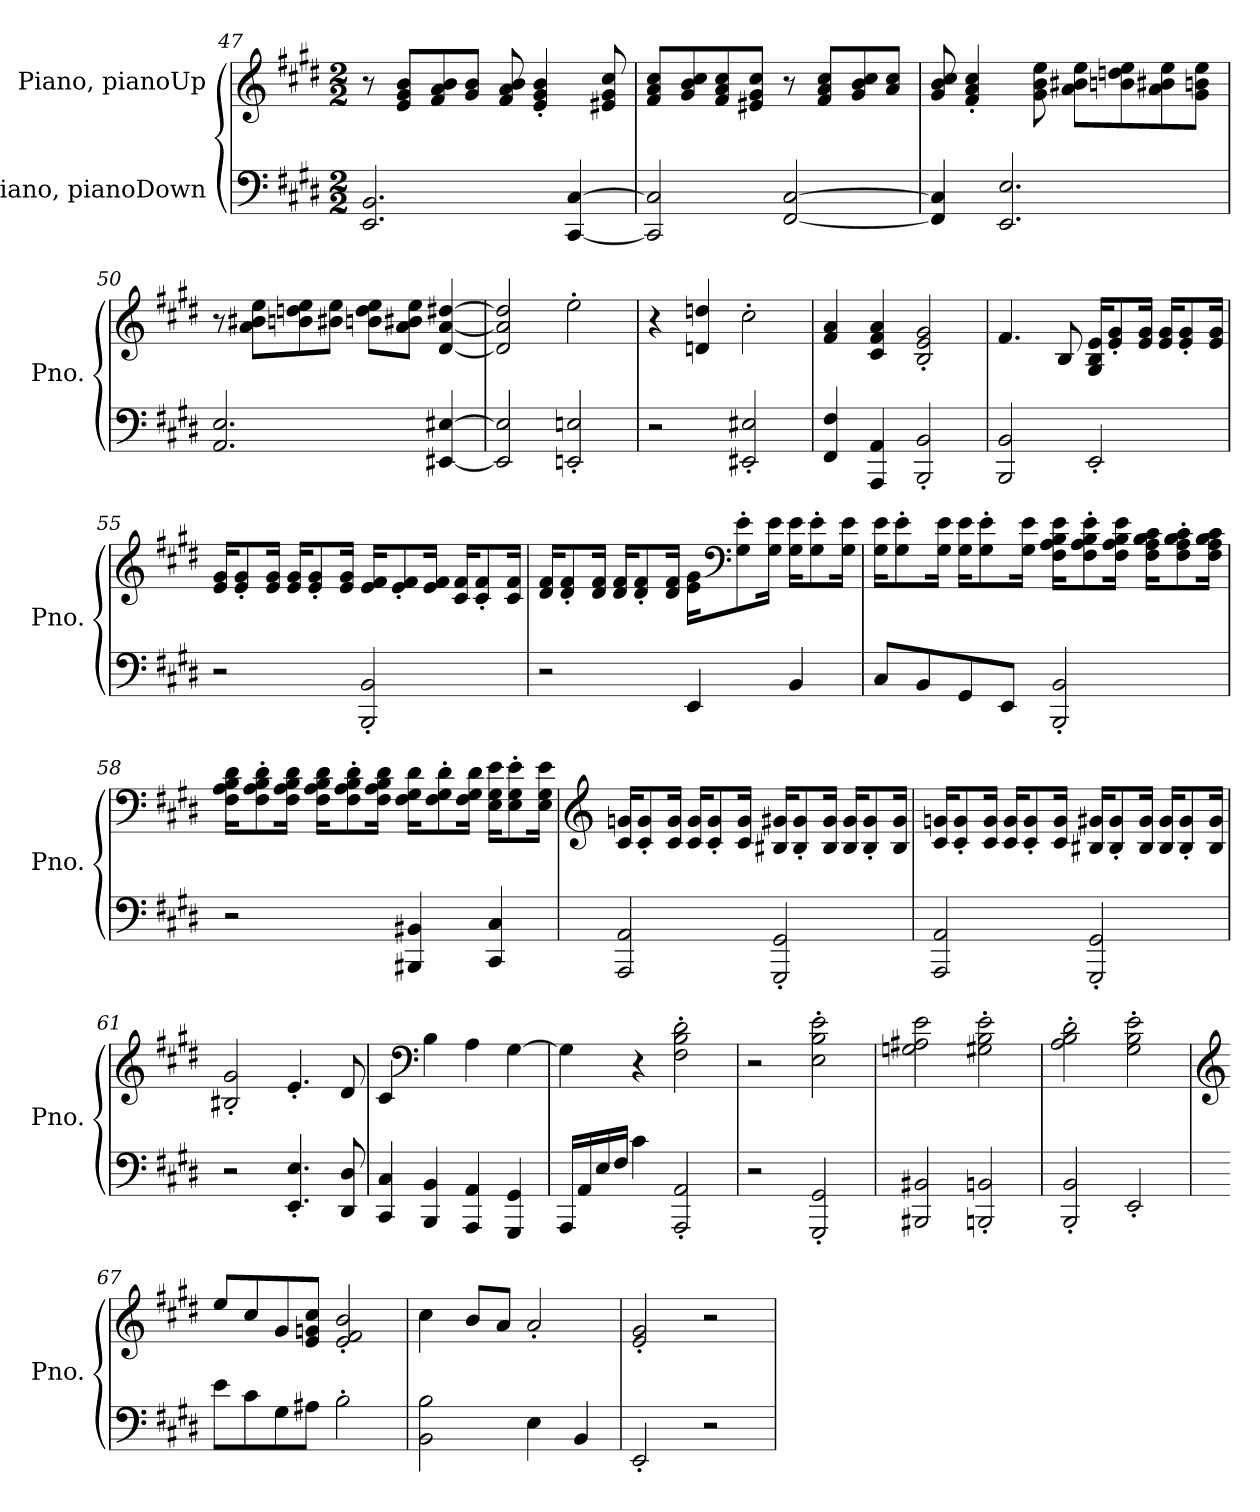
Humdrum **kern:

**kern	**kern
*part2	*part1
*staff2	*staff1
*I"Piano, pianoDown	*I"Piano, pianoUp
*I'Pno.	*I'Pno.
!!LO:LB:g=z
*clefF4	*clefG2
*k[f#c#g#d#]	*k[f#c#g#d#]
*M2/2	*M2/2
=47	=47
2.EE/ 2.BB/	8r
.	8e/ 8g#/ 8b/L
.	8f#/ 8a/ 8b/
.	8g#/ 8b/J
.	8f#/ 8a/ 8b/
.	4e/' 4g#/' 4b/'
[4CC#/ [4C#/	.
.	8e#X/ 8g#/ 8cc#/
=48	=48
2CC#/] 2C#/]	8f#/ 8a/ 8cc#/L
.	8g#/ 8b/ 8cc#/
.	8f#/ 8a/ 8cc#/
.	8e#X/ 8g#/ 8cc#/J
[2FF#/ [2C#/	8r
.	8f#/ 8a/ 8cc#/L
.	8g#/ 8b/ 8cc#/
.	8a/ 8cc#/J
=49	=49
4FF#/] 4C#/]	8g#/ 8b/ 8cc#/
.	4f#/' 4a/' 4cc#/'
2.EE/ 2.E/	.
.	8g#\ 8b\ 8ee\
.	8a\ 8b#X\ 8ee\L
.	8bn\ 8ddn\ 8ee\
.	8a\ 8b#X\ 8ee\
.	8g#\ 8bn\ 8ee\J
!!LO:LB:g=z
=50	=50
2.AA/ 2.E/	8r
.	8a\ 8b#X\ 8ee\L
.	8bn\ 8ddn\ 8ee\
.	8b#X\ 8ee\J
.	8bn\ 8dd\ 8ee\L
.	8a\ 8b#X\ 8ee\J
[4EE#X/ [4E#X/	[4d#/ [4a/ [4dd#X/
=51	=51
2EE#/] 2E#/]	2d#/] 2a/] 2dd#/]
2EEn/' 2En/'	2ee'\
=52	=52
2r	4r
.	4dn/ 4ddn/
2EE#X/' 2E#X/'	2cc#'\
=53	=53
4FF#/ 4F#/	4f#/ 4a/
4AAA/ 4AA/	4c#/ 4f#/ 4a/
2BBB/' 2BB/'	2B/' 2e/' 2g#/'
=54	=54
2BBB/ 2BB/	4.f#/
.	8B/
2EE'/	16G#/ 16B/ 16e/KL
.	8e/' 8g#/'
.	16e/ 16g#/Jk
.	16e/ 16g#/KL
.	8e/' 8g#/'
.	16e/ 16g#/Jk
!!LO:PB:g=z
=55	=55
2r	16e/ 16g#/KL
.	8e/' 8g#/'
.	16e/ 16g#/Jk
.	16e/ 16g#/KL
.	8e/' 8g#/'
.	16e/ 16g#/Jk
2BBB/' 2BB/'	16e/ 16f#/KL
.	8e/' 8f#/'
.	16e/ 16f#/Jk
.	16c#/ 16f#/KL
.	8c#/' 8f#/'
.	16c#/ 16f#/Jk
=56	=56
2r	16d#/ 16f#/KL
.	8d#/' 8f#/'
.	16d#/ 16f#/Jk
.	16d#/ 16f#/KL
.	8d#/' 8f#/'
.	16d#/ 16f#/Jk
4EE/	16e\ 16g#\KL
*	*clefF4
.	8G#\' 8e\'
.	16G#\ 16e\Jk
4BB/	16G#\ 16e\KL
.	8G#\' 8e\'
.	16G#\ 16e\Jk
!!LO:LB:g=z
=57	=57
8C#/L	16G#\ 16e\KL
.	8G#\' 8e\'
8BB/	.
.	16G#\ 16e\Jk
8GG#/	16G#\ 16e\KL
.	8G#\' 8e\'
8EE/J	.
.	16G#\ 16e\Jk
2BBB/' 2BB/'	16F#\ 16A\ 16B\ 16e\KL
.	8F#\' 8A\' 8B\' 8e\'
.	16F#\ 16A\ 16B\ 16e\Jk
.	16F#\ 16A\ 16B\ 16c#\KL
.	8F#\' 8A\' 8B\' 8c#\'
.	16F#\ 16A\ 16B\ 16c#\Jk
=58	=58
2r	16F#\ 16A\ 16B\ 16d#\KL
.	8F#\' 8A\' 8B\' 8d#\'
.	16F#\ 16A\ 16B\ 16d#\Jk
.	16F#\ 16A\ 16B\ 16d#\KL
.	8F#\' 8A\' 8B\' 8d#\'
.	16F#\ 16A\ 16B\ 16d#\Jk
4BBB#X/ 4BB#X/	16F#\ 16G#\ 16d#\KL
.	8F#\' 8G#\' 8d#\'
.	16F#\ 16G#\ 16d#\Jk
4CC#/ 4C#/	16E\ 16G#\ 16e\KL
.	8E\' 8G#\' 8e\'
.	16E\ 16G#\ 16e\Jk
!!LO:LB:g=z
=59	=59
*	*clefG2
2AAA/ 2AA/	16c#/ 16gn/KL
.	8c#/' 8g/'
.	16c#/ 16g/Jk
.	16c#/ 16g/KL
.	8c#/' 8g/'
.	16c#/ 16g/Jk
2GGG#/' 2GG#/'	16B#X/ 16g#X/KL
.	8B#/' 8g#/'
.	16B#/ 16g#/Jk
.	16B#/ 16g#/KL
.	8B#/' 8g#/'
.	16B#/ 16g#/Jk
=60	=60
2AAA/ 2AA/	16c#/ 16gn/KL
.	8c#/' 8g/'
.	16c#/ 16g/Jk
.	16c#/ 16g/KL
.	8c#/' 8g/'
.	16c#/ 16g/Jk
2GGG#/' 2GG#/'	16B#X/ 16g#X/KL
.	8B#/' 8g#/'
.	16B#/ 16g#/Jk
.	16B#/ 16g#/KL
.	8B#/' 8g#/'
.	16B#/ 16g#/Jk
=61	=61
2r	2B#X/' 2g#/'
4.EE/' 4.E/'	4.e'/
8DD#/ 8D#/	8d#/
!!LO:LB:g=z
=62	=62
4CC#/ 4C#/	4c#/
*	*clefF4
4BBB/ 4BB/	4B\
4AAA/ 4AA/	4A\
4GGG#/ 4GG#/	[4G#\
=63	=63
16AAA/LL	4G#\]
16AA/	.
16E/	.
16F#/JJ	.
4c#\	4r
2AAA/' 2AA/'	2F#\' 2B\' 2d#\'
=64	=64
2r	2r
2GGG#/' 2GG#/'	2E\' 2B\' 2e\'
=65	=65
2BBB#X/ 2BB#X/	2Gn\ 2A#X\ 2e\
2BBBn/' 2BBn/'	2G#X\' 2B\' 2e\'
=66	=66
2BBB/' 2BB/'	2A\' 2B\' 2d#\'
2EE'/	2G#\' 2B\' 2e\'
=67	=67
*	*clefG2
8e\L	8ee/L
8c#\	8cc#/
8G#\	8g#/
8A#X\J	8e/ 8gn/ 8cc#/J
2B'\	2e/' 2f#/' 2b/'
!!LO:LB:g=z
=68	=68
2BB\ 2B\	4cc#\
.	8b/L
.	8a/J
4E\	2a'/
4BB/	.
=69	=69
2EE'/	2e/' 2g#/'
2r	2r
=	=
*-	*-
